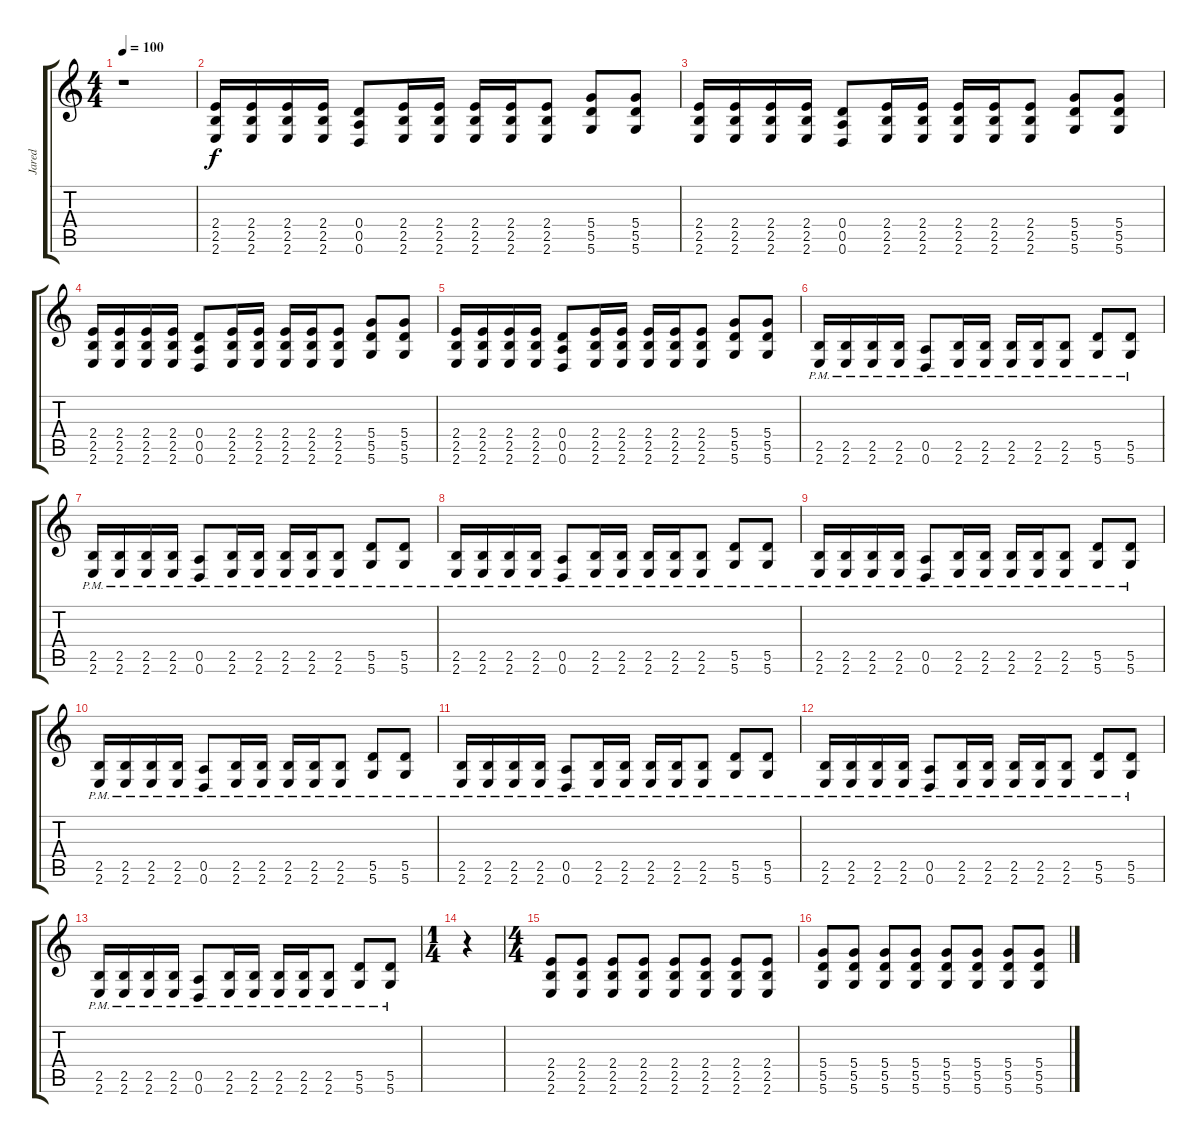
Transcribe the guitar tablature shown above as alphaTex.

\track ("Jared" "Jared") {instrument distortionguitar}
\staff {score tabs}
\tuning (E4 B3 G3 D3 A2 D2) {hide}
\ts (4 4)
\tempo 100
\clef g2
\ks c
r.1{dy f instrument distortionguitar} |
(2.4 2.5 2.6).16 (2.4 2.5 2.6).16 (2.4 2.5 2.6).16 (2.4 2.5 2.6).16 (0.4 0.5 0.6).8 (2.4 2.5 2.6).16 (2.4 2.5 2.6).16 (2.4 2.5 2.6).16 (2.4 2.5 2.6).16 (2.4 2.5 2.6).8 (5.4 5.5 5.6).8 (5.4 5.5 5.6).8 |
(2.4 2.5 2.6).16 (2.4 2.5 2.6).16 (2.4 2.5 2.6).16 (2.4 2.5 2.6).16 (0.4 0.5 0.6).8 (2.4 2.5 2.6).16 (2.4 2.5 2.6).16 (2.4 2.5 2.6).16 (2.4 2.5 2.6).16 (2.4 2.5 2.6).8 (5.4 5.5 5.6).8 (5.4 5.5 5.6).8 |
(2.4 2.5 2.6).16 (2.4 2.5 2.6).16 (2.4 2.5 2.6).16 (2.4 2.5 2.6).16 (0.4 0.5 0.6).8 (2.4 2.5 2.6).16 (2.4 2.5 2.6).16 (2.4 2.5 2.6).16 (2.4 2.5 2.6).16 (2.4 2.5 2.6).8 (5.4 5.5 5.6).8 (5.4 5.5 5.6).8 |
(2.4 2.5 2.6).16 (2.4 2.5 2.6).16 (2.4 2.5 2.6).16 (2.4 2.5 2.6).16 (0.4 0.5 0.6).8 (2.4 2.5 2.6).16 (2.4 2.5 2.6).16 (2.4 2.5 2.6).16 (2.4 2.5 2.6).16 (2.4 2.5 2.6).8 (5.4 5.5 5.6).8 (5.4 5.5 5.6).8 |
(2.5{pm} 2.6{pm}).16 (2.5{pm} 2.6{pm}).16 (2.5{pm} 2.6{pm}).16 (2.5{pm} 2.6{pm}).16 (0.5{pm} 0.6{pm}).8 (2.5{pm} 2.6{pm}).16 (2.5{pm} 2.6{pm}).16 (2.5{pm} 2.6{pm}).16 (2.5{pm} 2.6{pm}).16 (2.5{pm} 2.6{pm}).8 (5.5{pm} 5.6{pm}).8 (5.5{pm} 5.6{pm}).8 |
(2.5{pm} 2.6{pm}).16 (2.5{pm} 2.6{pm}).16 (2.5{pm} 2.6{pm}).16 (2.5{pm} 2.6{pm}).16 (0.5{pm} 0.6{pm}).8 (2.5{pm} 2.6{pm}).16 (2.5{pm} 2.6{pm}).16 (2.5{pm} 2.6{pm}).16 (2.5{pm} 2.6{pm}).16 (2.5{pm} 2.6{pm}).8 (5.5{pm} 5.6{pm}).8 (5.5{pm} 5.6{pm}).8 |
(2.5{pm} 2.6{pm}).16 (2.5{pm} 2.6{pm}).16 (2.5{pm} 2.6{pm}).16 (2.5{pm} 2.6{pm}).16 (0.5{pm} 0.6{pm}).8 (2.5{pm} 2.6{pm}).16 (2.5{pm} 2.6{pm}).16 (2.5{pm} 2.6{pm}).16 (2.5{pm} 2.6{pm}).16 (2.5{pm} 2.6{pm}).8 (5.5{pm} 5.6{pm}).8 (5.5{pm} 5.6{pm}).8 |
(2.5{pm} 2.6{pm}).16 (2.5{pm} 2.6{pm}).16 (2.5{pm} 2.6{pm}).16 (2.5{pm} 2.6{pm}).16 (0.5{pm} 0.6{pm}).8 (2.5{pm} 2.6{pm}).16 (2.5{pm} 2.6{pm}).16 (2.5{pm} 2.6{pm}).16 (2.5{pm} 2.6{pm}).16 (2.5{pm} 2.6{pm}).8 (5.5{pm} 5.6{pm}).8 (5.5{pm} 5.6{pm}).8 |
(2.5{pm} 2.6{pm}).16 (2.5{pm} 2.6{pm}).16 (2.5{pm} 2.6{pm}).16 (2.5{pm} 2.6{pm}).16 (0.5{pm} 0.6{pm}).8 (2.5{pm} 2.6{pm}).16 (2.5{pm} 2.6{pm}).16 (2.5{pm} 2.6{pm}).16 (2.5{pm} 2.6{pm}).16 (2.5{pm} 2.6{pm}).8 (5.5{pm} 5.6{pm}).8 (5.5{pm} 5.6{pm}).8 |
(2.5{pm} 2.6{pm}).16 (2.5{pm} 2.6{pm}).16 (2.5{pm} 2.6{pm}).16 (2.5{pm} 2.6{pm}).16 (0.5{pm} 0.6{pm}).8 (2.5{pm} 2.6{pm}).16 (2.5{pm} 2.6{pm}).16 (2.5{pm} 2.6{pm}).16 (2.5{pm} 2.6{pm}).16 (2.5{pm} 2.6{pm}).8 (5.5{pm} 5.6{pm}).8 (5.5{pm} 5.6{pm}).8 |
(2.5{pm} 2.6{pm}).16 (2.5{pm} 2.6{pm}).16 (2.5{pm} 2.6{pm}).16 (2.5{pm} 2.6{pm}).16 (0.5{pm} 0.6{pm}).8 (2.5{pm} 2.6{pm}).16 (2.5{pm} 2.6{pm}).16 (2.5{pm} 2.6{pm}).16 (2.5{pm} 2.6{pm}).16 (2.5{pm} 2.6{pm}).8 (5.5{pm} 5.6{pm}).8 (5.5{pm} 5.6{pm}).8 |
(2.5{pm} 2.6{pm}).16 (2.5{pm} 2.6{pm}).16 (2.5{pm} 2.6{pm}).16 (2.5{pm} 2.6{pm}).16 (0.5{pm} 0.6{pm}).8 (2.5{pm} 2.6{pm}).16 (2.5{pm} 2.6{pm}).16 (2.5{pm} 2.6{pm}).16 (2.5{pm} 2.6{pm}).16 (2.5{pm} 2.6{pm}).8 (5.5{pm} 5.6{pm}).8 (5.5{pm} 5.6{pm}).8 |
\ts (1 4)
r.4 |
\ts (4 4)
(2.4 2.5 2.6).8 (2.4 2.5 2.6).8 (2.4 2.5 2.6).8 (2.4 2.5 2.6).8 (2.4 2.5 2.6).8 (2.4 2.5 2.6).8 (2.4 2.5 2.6).8 (2.4 2.5 2.6).8 |
(5.4 5.5 5.6).8 (5.4 5.5 5.6).8 (5.4 5.5 5.6).8 (5.4 5.5 5.6).8 (5.4 5.5 5.6).8 (5.4 5.5 5.6).8 (5.4 5.5 5.6).8 (5.4 5.5 5.6).8
